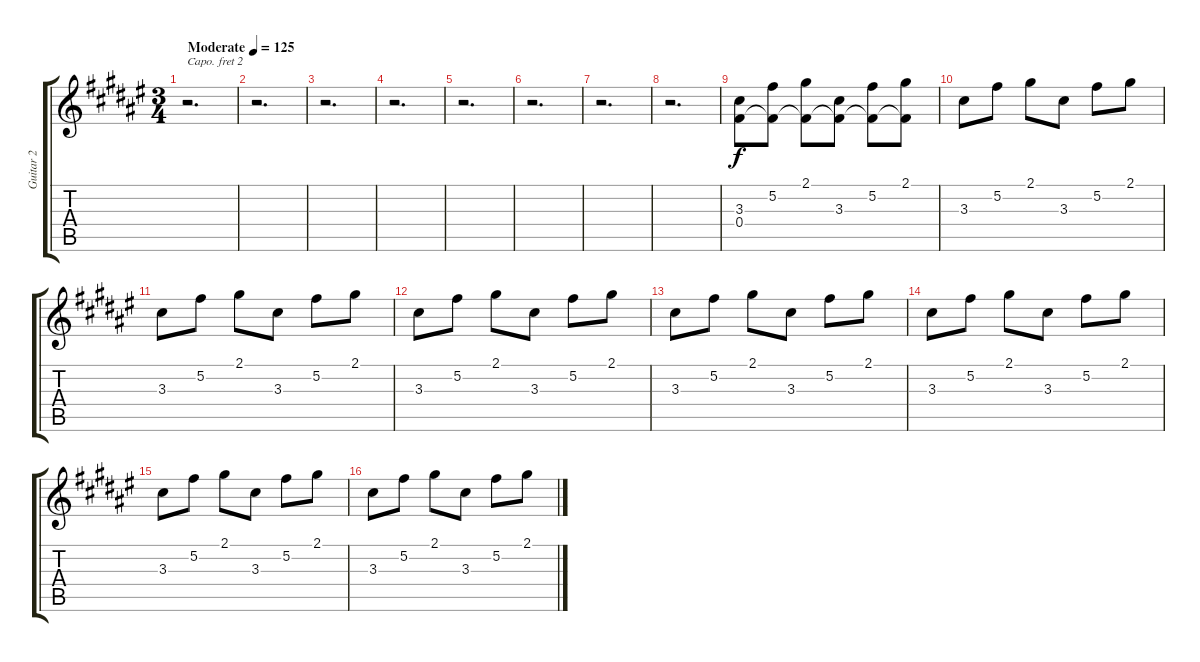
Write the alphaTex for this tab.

\track ("Guitar 2" "Guitar 2") {instrument electricguitarclean}
\staff {score tabs}
\capo 2
\tuning (E4 B3 Ab3 E3 B2 E2) {hide}
\ts (3 4)
\tempo (125 "Moderate")
\clef g2
\ks f#
r.2{d dy f instrument electricguitarclean} |
r.2{d} |
r.2{d} |
r.2{d} |
r.2{d} |
r.2{d} |
r.2{d} |
r.2{d} |
(3.3 0.4).8 (5.2 0.4{t}).8 (2.1 0.4{t}).8 (3.3 0.4{t}).8 (5.2 0.4{t}).8 (2.1 0.4{t}).8 |
3.3.8 5.2.8 2.1.8 3.3.8 5.2.8 2.1.8 |
3.3.8 5.2.8 2.1.8 3.3.8 5.2.8 2.1.8 |
3.3.8 5.2.8 2.1.8 3.3.8 5.2.8 2.1.8 |
3.3.8 5.2.8 2.1.8 3.3.8 5.2.8 2.1.8 |
3.3.8 5.2.8 2.1.8 3.3.8 5.2.8 2.1.8 |
3.3.8 5.2.8 2.1.8 3.3.8 5.2.8 2.1.8 |
3.3.8 5.2.8 2.1.8 3.3.8 5.2.8 2.1.8
